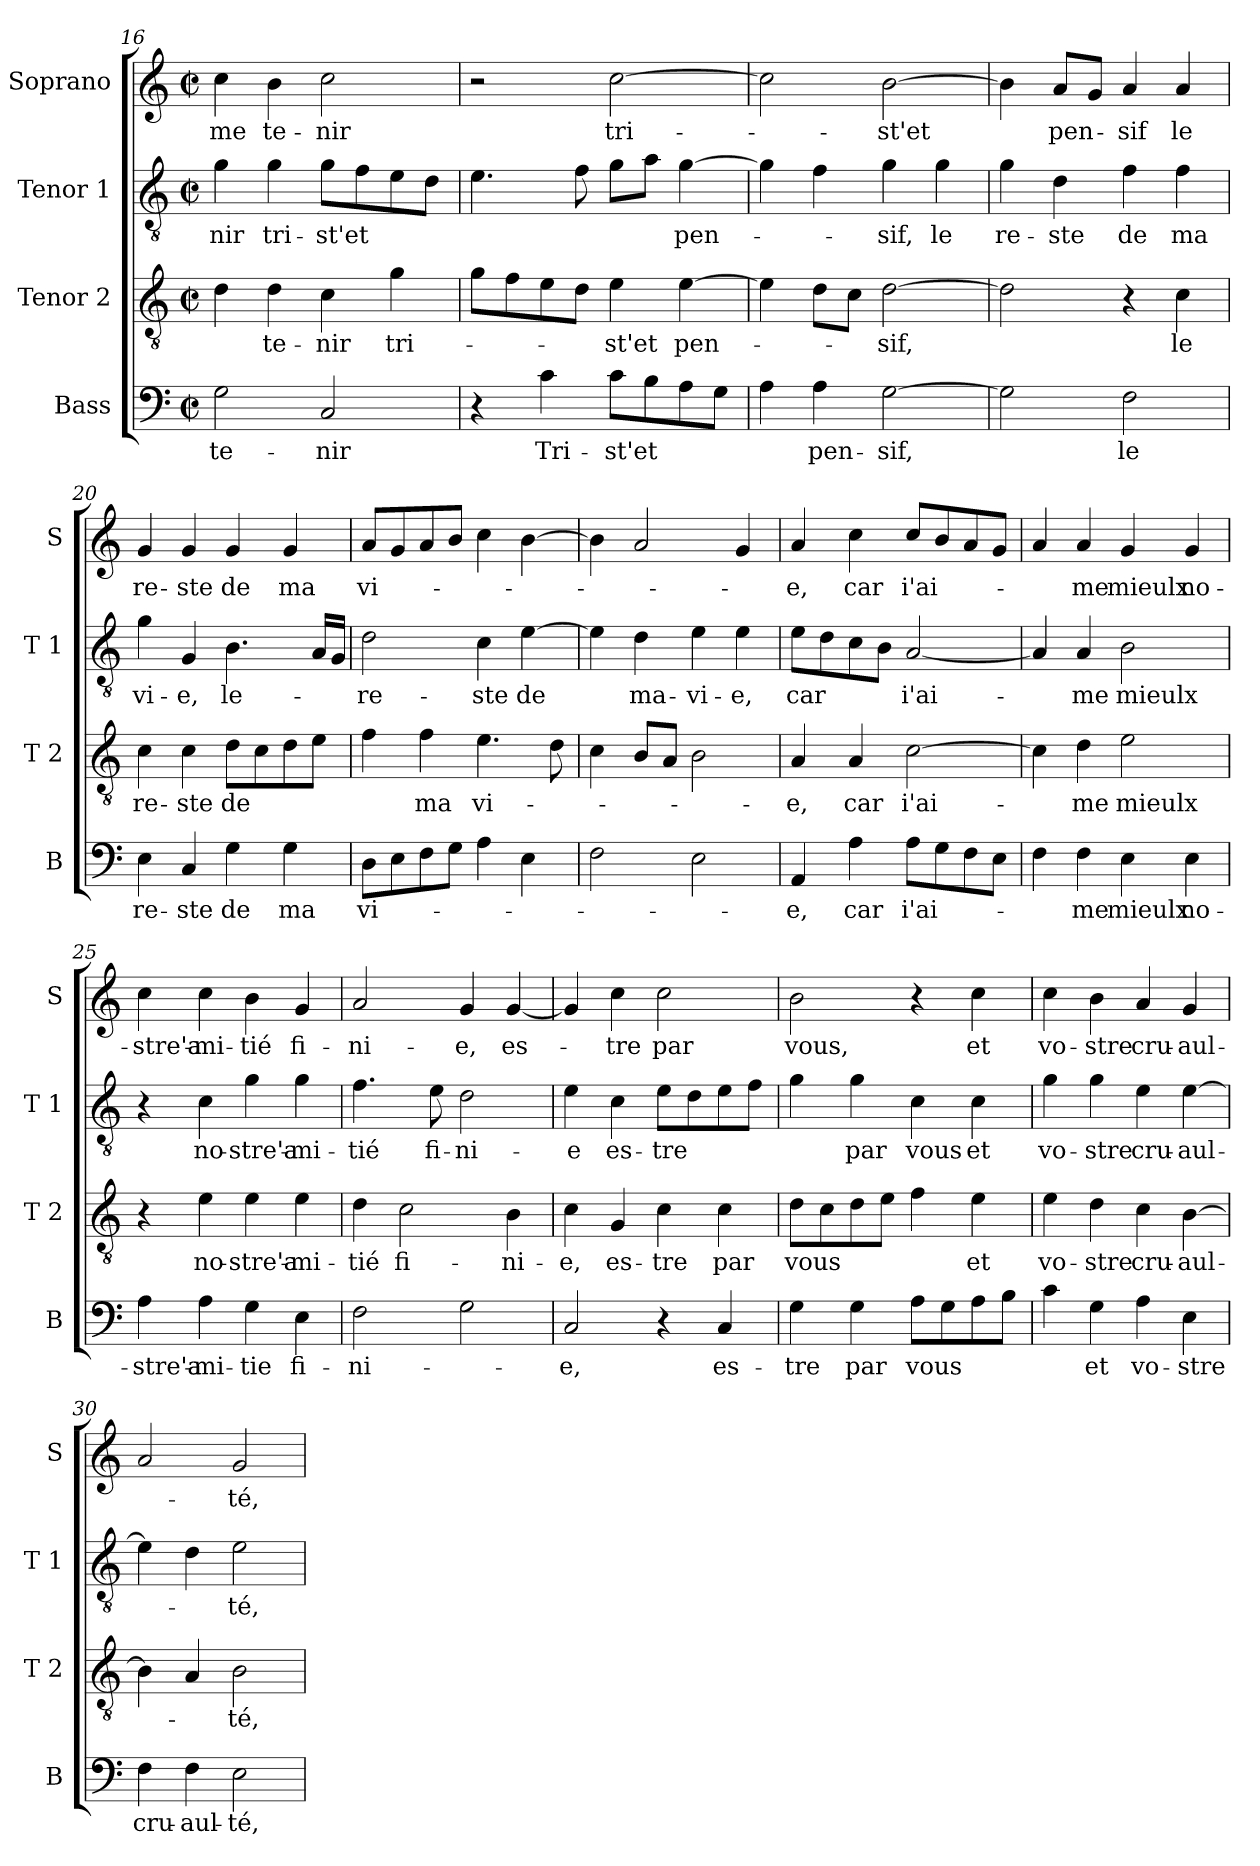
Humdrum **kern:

**kern	**text	**kern	**text	**kern	**text	**kern	**text
*part4	*part4	*part3	*part3	*part2	*part2	*part1	*part1
*staff4	*staff4	*staff3	*staff3	*staff2	*staff2	*staff1	*staff1
*I"Bass	*	*I"Tenor 2	*	*I"Tenor 1	*	*I"Soprano	*
*I'B	*	*I'T 2	*	*I'T 1	*	*I'S	*
*clefF4	*	*clefGv2	*	*clefGv2	*	*clefG2	*
*k[]	*	*k[]	*	*k[]	*	*k[]	*
*C:	*	*C:	*	*C:	*	*C:	*
*M2/2	*	*M2/2	*	*M2/2	*	*M2/2	*
*met(c|)	*	*met(c|)	*	*met(c|)	*	*met(c|)	*
=16	=16	=16	=16	=16	=16	=16	=16
!	!LO:LY:b	!	!	!	!LO:LY:b	!	!LO:LY:b
2G\	te-	4d\	.	4g\	-nir	4cc\	me
!	!	!	!LO:LY:b	!	!LO:LY:b	!	!LO:LY:b
.	.	4d\	te-	4g\	tri-	4b\	te-
!	!LO:LY:b	!	!LO:LY:b	!	!LO:LY:b	!	!LO:LY:b
2C/	-nir	4c\	-nir	8g\L	-st'et	2cc\	-nir
.	.	.	.	8f\	.	.	.
!	!	!	!LO:LY:b	!	!	!	!
.	.	4g\	tri-	8e\	.	.	.
.	.	.	.	8d\J	.	.	.
!!LO:LB:g=z
=17	=17	=17	=17	=17	=17	=17	=17
4r	.	8g\L	.	4.e\	.	2r	.
.	.	8f\	.	.	.	.	.
!	!LO:LY:b	!	!	!	!	!	!
4c\	Tri-	8e\	.	.	.	.	.
.	.	8d\J	.	8f\	.	.	.
!	!LO:LY:b	!	!LO:LY:b	!	!	!	!LO:LY:b
8c\L	-st'et	4e\	-st'et	8g\L	.	[2cc\	tri-
8B\	.	.	.	8a\J	.	.	.
!	!	!	!LO:LY:b	!	!LO:LY:b	!	!
8A\	.	[4e\	pen-	[4g\	pen-	.	.
8G\J	.	.	.	.	.	.	.
=18	=18	=18	=18	=18	=18	=18	=18
4A\	.	4e\]	.	4g\]	.	2cc\]	.
!	!LO:LY:b	!	!	!	!	!	!
4A\	pen-	8d\L	.	4f\	.	.	.
.	.	8c\J	.	.	.	.	.
!	!LO:LY:b	!	!LO:LY:b	!	!LO:LY:b	!	!LO:LY:b
[2G\	-sif,	[2d\	-sif,	4g\	-sif,	[2b\	-st'et
!	!	!	!	!	!LO:LY:b	!	!
.	.	.	.	4g\	le	.	.
=19	=19	=19	=19	=19	=19	=19	=19
!	!	!	!	!	!LO:LY:b	!	!
2G\]	.	2d\]	.	4g\	re-	4b\]	.
!	!	!	!	!	!LO:LY:b	!	!LO:LY:b
.	.	.	.	4d\	-ste	8a/L	pen-
.	.	.	.	.	.	8g/J	.
!	!LO:LY:b	!	!	!	!LO:LY:b	!	!LO:LY:b
2F\	le	4r	.	4f\	de	4a/	-sif
!	!	!	!LO:LY:b	!	!LO:LY:b	!	!LO:LY:b
.	.	4c\	le	4f\	ma	4a/	le
=20	=20	=20	=20	=20	=20	=20	=20
!	!LO:LY:b	!	!LO:LY:b	!	!LO:LY:b	!	!LO:LY:b
4E\	re-	4c\	re-	4g\	vi-	4g/	re-
!	!LO:LY:b	!	!LO:LY:b	!	!LO:LY:b	!	!LO:LY:b
4C/	-ste	4c\	-ste	4G/	-e,	4g/	-ste
!	!LO:LY:b	!	!LO:LY:b	!	!LO:LY:b	!	!LO:LY:b
4G\	de	8d\L	de	4.B\	le-	4g/	de
.	.	8c\	.	.	.	.	.
!	!LO:LY:b	!	!	!	!	!	!LO:LY:b
4G\	ma	8d\	.	.	.	4g/	ma
.	.	8e\J	.	16A/LL	.	.	.
.	.	.	.	16G/JJ	.	.	.
=21	=21	=21	=21	=21	=21	=21	=21
!	!LO:LY:b	!	!	!	!LO:LY:b	!	!LO:LY:b
8D\L	vi-	4f\	.	2d\	-re-	8a/L	vi-
8E\	.	.	.	.	.	8g/	.
!	!	!	!LO:LY:b	!	!	!	!
8F\	.	4f\	ma	.	.	8a/	.
8G\J	.	.	.	.	.	8b/J	.
!	!	!	!LO:LY:b	!	!LO:LY:b	!	!
4A\	.	4.e\	vi-	4c\	-ste	4cc\	.
!	!	!	!	!	!LO:LY:b	!	!
4E\	.	.	.	[4e\	de	[4b\	.
.	.	8d\	.	.	.	.	.
!!LO:LB:g=z
=22	=22	=22	=22	=22	=22	=22	=22
2F\	.	4c\	.	4e\]	.	4b\]	.
!	!	!	!	!	!LO:LY:b	!	!
.	.	8B/L	.	4d\	ma-	2a/	.
.	.	8A/J	.	.	.	.	.
!	!	!	!	!	!LO:LY:b	!	!
2E\	.	2B\	.	4e\	-vi-	.	.
!	!	!	!	!	!LO:LY:b	!	!
.	.	.	.	4e\	-e,	4g/	.
=23	=23	=23	=23	=23	=23	=23	=23
!	!LO:LY:b	!	!LO:LY:b	!	!LO:LY:b	!	!LO:LY:b
4AA/	-e,	4A/	-e,	8e\L	car	4a/	-e,
.	.	.	.	8d\	.	.	.
!	!LO:LY:b	!	!LO:LY:b	!	!	!	!LO:LY:b
4A\	car	4A/	car	8c\	.	4cc\	car
.	.	.	.	8B\J	.	.	.
!	!LO:LY:b	!	!LO:LY:b	!	!LO:LY:b	!	!LO:LY:b
8A\L	i'ai-	[2c\	i'ai-	[2A/	i'ai-	8cc/L	i'ai-
8G\	.	.	.	.	.	8b/	.
8F\	.	.	.	.	.	8a/	.
8E\J	.	.	.	.	.	8g/J	.
=24	=24	=24	=24	=24	=24	=24	=24
4F\	.	4c\]	.	4A/]	.	4a/	.
!	!LO:LY:b	!	!LO:LY:b	!	!LO:LY:b	!	!LO:LY:b
4F\	-me	4d\	-me	4A/	-me	4a/	-me
!	!LO:LY:b	!	!LO:LY:b	!	!LO:LY:b	!	!LO:LY:b
4E\	mieulx	2e\	mieulx	2B\	mieulx	4g/	mieulx
!	!LO:LY:b	!	!	!	!	!	!LO:LY:b
4E\	no-	.	.	.	.	4g/	no-
=25	=25	=25	=25	=25	=25	=25	=25
!	!LO:LY:b	!	!	!	!	!	!LO:LY:b
4A\	-stre'a-	4r	.	4r	.	4cc\	-stre'a-
!	!LO:LY:b	!	!LO:LY:b	!	!LO:LY:b	!	!LO:LY:b
4A\	-mi-	4e\	no-	4c\	no-	4cc\	-mi-
!	!LO:LY:b	!	!LO:LY:b	!	!LO:LY:b	!	!LO:LY:b
4G\	-tie	4e\	-stre'a-	4g\	-stre'a-	4b\	-tié
!	!LO:LY:b	!	!LO:LY:b	!	!LO:LY:b	!	!LO:LY:b
4E\	fi-	4e\	-mi-	4g\	-mi-	4g/	fi-
=26	=26	=26	=26	=26	=26	=26	=26
!	!LO:LY:b	!	!LO:LY:b	!	!LO:LY:b	!	!LO:LY:b
2F\	-ni-	4d\	-tié	4.f\	-tié	2a/	-ni-
!	!	!	!LO:LY:b	!	!	!	!
.	.	2c\	fi-	.	.	.	.
!	!	!	!	!	!LO:LY:b	!	!
.	.	.	.	8e\	fi-	.	.
!	!	!	!	!	!LO:LY:b	!	!LO:LY:b
2G\	.	.	.	2d\	-ni-	4g/	-e,
!	!	!	!LO:LY:b	!	!	!	!LO:LY:b
.	.	4B\	-ni-	.	.	[4g/	es-
!!LO:PB:g=z
=27	=27	=27	=27	=27	=27	=27	=27
!	!LO:LY:b	!	!LO:LY:b	!	!LO:LY:b	!	!
2C/	-e,	4c\	-e,	4e\	-e	4g/]	.
!	!	!	!LO:LY:b	!	!LO:LY:b	!	!LO:LY:b
.	.	4G/	es-	4c\	es-	4cc\	-tre
!	!	!	!LO:LY:b	!	!LO:LY:b	!	!LO:LY:b
4r	.	4c\	-tre	8e\L	-tre	2cc\	par
.	.	.	.	8d\	.	.	.
!	!LO:LY:b	!	!LO:LY:b	!	!	!	!
4C/	es-	4c\	par	8e\	.	.	.
.	.	.	.	8f\J	.	.	.
=28	=28	=28	=28	=28	=28	=28	=28
!	!LO:LY:b	!	!LO:LY:b	!	!	!	!LO:LY:b
4G\	-tre	8d\L	vous	4g\	.	2b\	vous,
.	.	8c\	.	.	.	.	.
!	!LO:LY:b	!	!	!	!LO:LY:b	!	!
4G\	par	8d\	.	4g\	par	.	.
.	.	8e\J	.	.	.	.	.
!	!LO:LY:b	!	!	!	!LO:LY:b	!	!
8A\L	vous	4f\	.	4c\	vous	4r	.
8G\	.	.	.	.	.	.	.
!	!	!	!LO:LY:b	!	!LO:LY:b	!	!LO:LY:b
8A\	.	4e\	et	4c\	et	4cc\	et
8B\J	.	.	.	.	.	.	.
=29	=29	=29	=29	=29	=29	=29	=29
!	!	!	!LO:LY:b	!	!LO:LY:b	!	!LO:LY:b
4c\	.	4e\	vo-	4g\	vo-	4cc\	vo-
!	!LO:LY:b	!	!LO:LY:b	!	!LO:LY:b	!	!LO:LY:b
4G\	et	4d\	-stre	4g\	-stre	4b\	-stre
!	!LO:LY:b	!	!LO:LY:b	!	!LO:LY:b	!	!LO:LY:b
4A\	vo-	4c\	cru-	4e\	cru-	4a/	cru-
!	!LO:LY:b	!	!LO:LY:b	!	!LO:LY:b	!	!LO:LY:b
4E\	-stre	[4B\	-aul-	[4e\	-aul-	4g/	-aul-
=30	=30	=30	=30	=30	=30	=30	=30
!	!LO:LY:b	!	!	!	!	!	!
4F\	cru-	4B\]	.	4e\]	.	2a/	.
!	!LO:LY:b	!	!	!	!	!	!
4F\	-aul-	4A/	.	4d\	.	.	.
!	!LO:LY:b	!	!LO:LY:b	!	!LO:LY:b	!	!LO:LY:b
2E\	-té,	2B\	-té,	2e\	-té,	2g/	-té,
=	=	=	=	=	=	=	=
*-	*-	*-	*-	*-	*-	*-	*-
